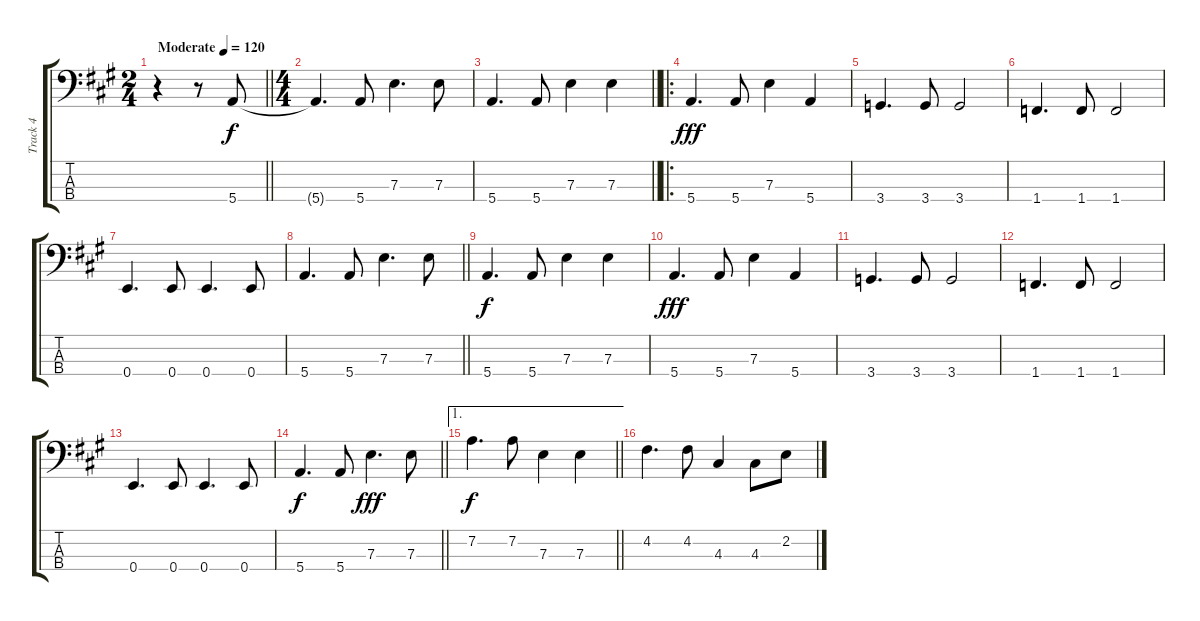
\track ("Track 4" "Track 4") {instrument electricbassfinger}
\staff {score tabs}
\tuning (G2 D2 A1 E1) {hide}
\ts (2 4)
\tempo (120 "Moderate")
\clef f4
\barLineRight lightlight
\ks a
r.4{dy f instrument electricbassfinger} r.8 5.4.8 |
\ts (4 4)
5.4{t}.4{d} 5.4.8 7.3.4{d} 7.3.8 |
\barLineRight lightlight
5.4.4{d} 5.4.8 7.3.4 7.3.4 |
\ro
5.4.4{d dy fff} 5.4.8 7.3.4 5.4.4 |
3.4.4{d} 3.4.8 3.4.2 |
1.4.4{d} 1.4.8 1.4.2 |
0.4.4{d} 0.4.8 0.4.4{d} 0.4.8 |
\barLineRight lightlight
5.4.4{d} 5.4.8 7.3.4{d} 7.3.8 |
5.4.4{d dy f} 5.4.8 7.3.4 7.3.4 |
5.4.4{d dy fff} 5.4.8 7.3.4 5.4.4 |
3.4.4{d} 3.4.8 3.4.2 |
1.4.4{d} 1.4.8 1.4.2 |
0.4.4{d} 0.4.8 0.4.4{d} 0.4.8 |
\barLineRight lightlight
5.4.4{d dy f} 5.4.8 7.3.4{d dy fff} 7.3.8 |
\ae 1
\barLineRight lightlight
7.2.4{d dy f} 7.2.8 7.3.4 7.3.4 |
4.2.4{d} 4.2.8 4.3.4 4.3.8 2.2.8
